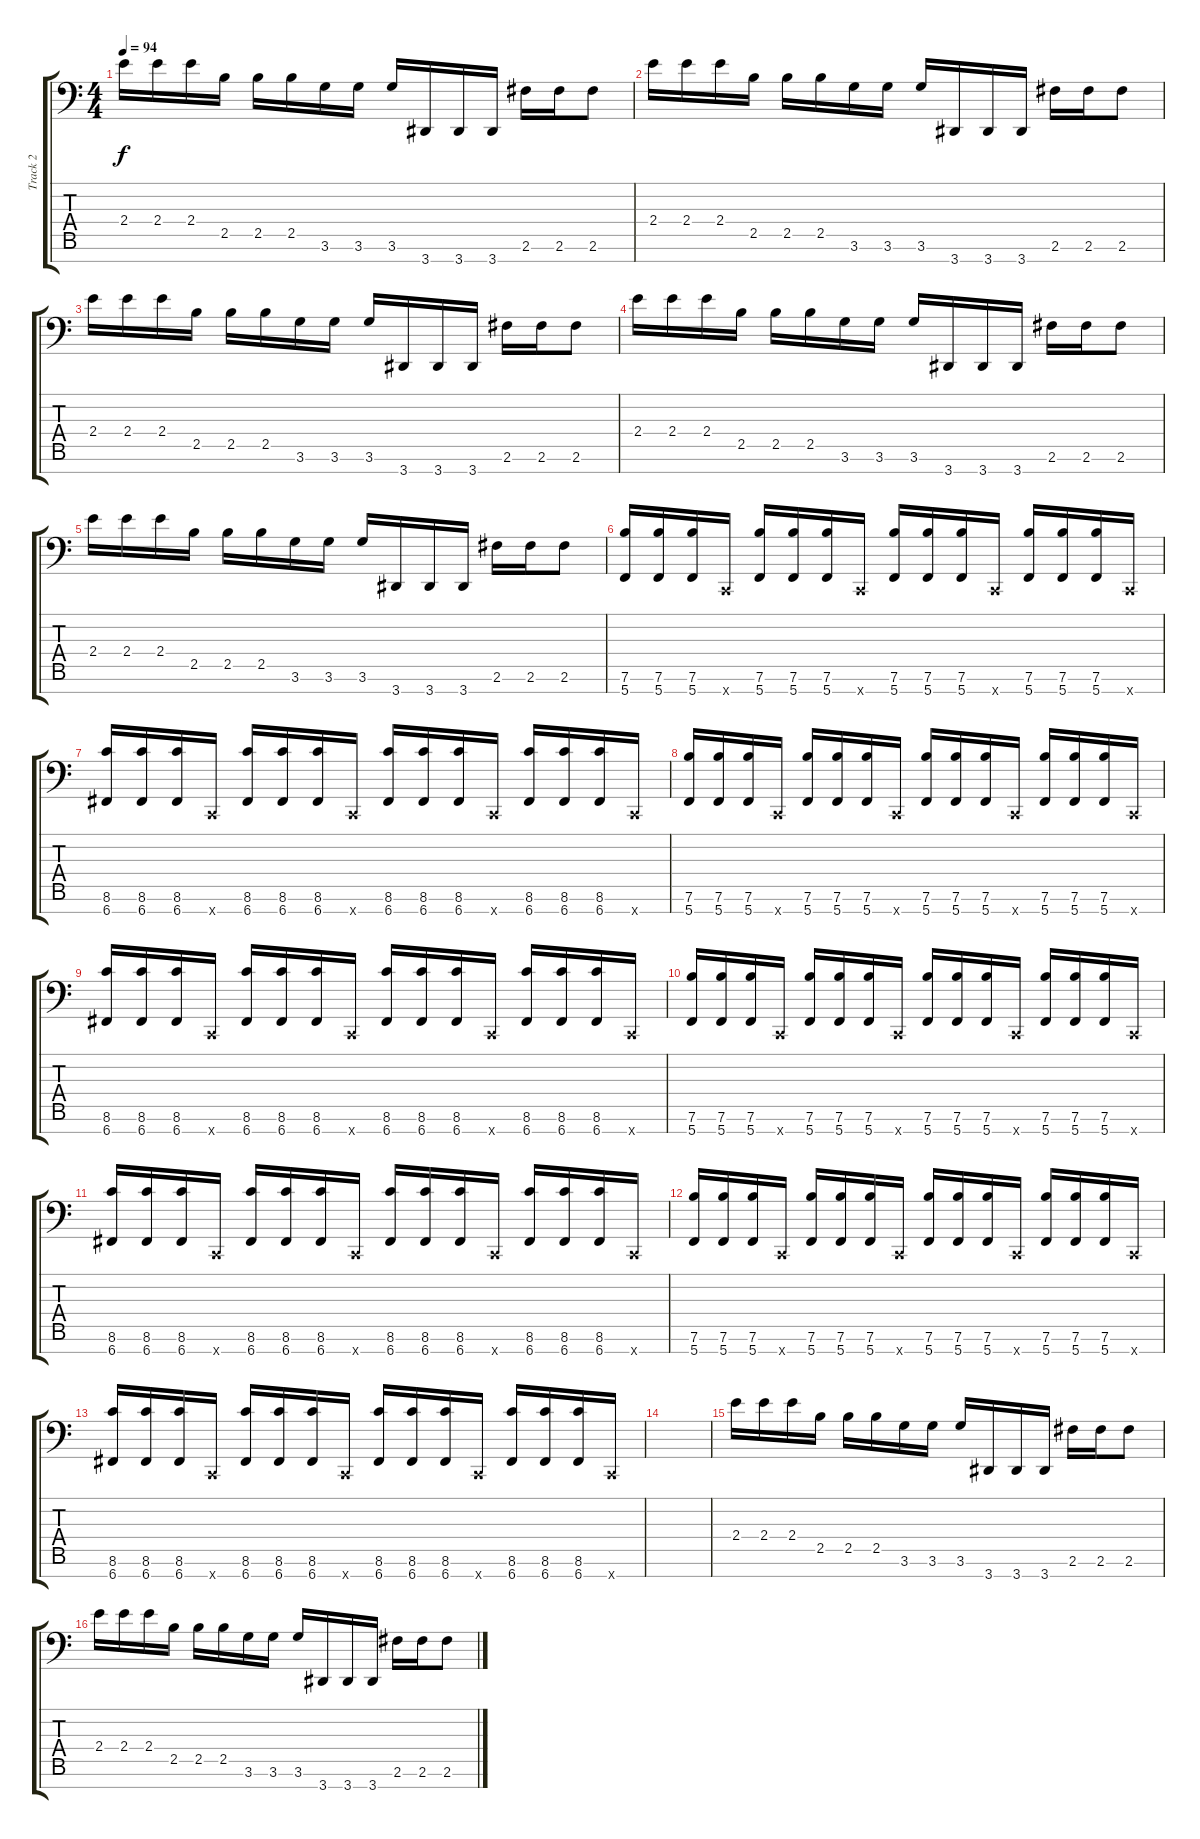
\track ("Track 2" "Track 2") {instrument distortionguitar}
\staff {score tabs}
\tuning (E4 B3 G3 D3 A2 E2 C-1) {hide}
\ts (4 4)
\tempo 94
\clef f4
\ks c
2.4.16{dy f} 2.4.16 2.4.16 2.5.16 2.5.16 2.5.16 3.6.16 3.6.16 3.6.16 3.7.16 3.7.16 3.7.16 2.6.16 2.6.16 2.6.8 |
2.4.16 2.4.16 2.4.16 2.5.16 2.5.16 2.5.16 3.6.16 3.6.16 3.6.16 3.7.16 3.7.16 3.7.16 2.6.16 2.6.16 2.6.8 |
2.4.16 2.4.16 2.4.16 2.5.16 2.5.16 2.5.16 3.6.16 3.6.16 3.6.16 3.7.16 3.7.16 3.7.16 2.6.16 2.6.16 2.6.8 |
2.4.16 2.4.16 2.4.16 2.5.16 2.5.16 2.5.16 3.6.16 3.6.16 3.6.16 3.7.16 3.7.16 3.7.16 2.6.16 2.6.16 2.6.8 |
2.4.16 2.4.16 2.4.16 2.5.16 2.5.16 2.5.16 3.6.16 3.6.16 3.6.16 3.7.16 3.7.16 3.7.16 2.6.16 2.6.16 2.6.8 |
(7.6 5.7).16 (7.6 5.7).16 (7.6 5.7).16 0.7{x}.16 (7.6 5.7).16 (7.6 5.7).16 (7.6 5.7).16 0.7{x}.16 (7.6 5.7).16 (7.6 5.7).16 (7.6 5.7).16 0.7{x}.16 (7.6 5.7).16 (7.6 5.7).16 (7.6 5.7).16 0.7{x}.16 |
(8.6 6.7).16 (8.6 6.7).16 (8.6 6.7).16 0.7{x}.16 (8.6 6.7).16 (8.6 6.7).16 (8.6 6.7).16 0.7{x}.16 (8.6 6.7).16 (8.6 6.7).16 (8.6 6.7).16 0.7{x}.16 (8.6 6.7).16 (8.6 6.7).16 (8.6 6.7).16 0.7{x}.16 |
(7.6 5.7).16 (7.6 5.7).16 (7.6 5.7).16 0.7{x}.16 (7.6 5.7).16 (7.6 5.7).16 (7.6 5.7).16 0.7{x}.16 (7.6 5.7).16 (7.6 5.7).16 (7.6 5.7).16 0.7{x}.16 (7.6 5.7).16 (7.6 5.7).16 (7.6 5.7).16 0.7{x}.16 |
(8.6 6.7).16 (8.6 6.7).16 (8.6 6.7).16 0.7{x}.16 (8.6 6.7).16 (8.6 6.7).16 (8.6 6.7).16 0.7{x}.16 (8.6 6.7).16 (8.6 6.7).16 (8.6 6.7).16 0.7{x}.16 (8.6 6.7).16 (8.6 6.7).16 (8.6 6.7).16 0.7{x}.16 |
(7.6 5.7).16 (7.6 5.7).16 (7.6 5.7).16 0.7{x}.16 (7.6 5.7).16 (7.6 5.7).16 (7.6 5.7).16 0.7{x}.16 (7.6 5.7).16 (7.6 5.7).16 (7.6 5.7).16 0.7{x}.16 (7.6 5.7).16 (7.6 5.7).16 (7.6 5.7).16 0.7{x}.16 |
(8.6 6.7).16 (8.6 6.7).16 (8.6 6.7).16 0.7{x}.16 (8.6 6.7).16 (8.6 6.7).16 (8.6 6.7).16 0.7{x}.16 (8.6 6.7).16 (8.6 6.7).16 (8.6 6.7).16 0.7{x}.16 (8.6 6.7).16 (8.6 6.7).16 (8.6 6.7).16 0.7{x}.16 |
(7.6 5.7).16 (7.6 5.7).16 (7.6 5.7).16 0.7{x}.16 (7.6 5.7).16 (7.6 5.7).16 (7.6 5.7).16 0.7{x}.16 (7.6 5.7).16 (7.6 5.7).16 (7.6 5.7).16 0.7{x}.16 (7.6 5.7).16 (7.6 5.7).16 (7.6 5.7).16 0.7{x}.16 |
(8.6 6.7).16 (8.6 6.7).16 (8.6 6.7).16 0.7{x}.16 (8.6 6.7).16 (8.6 6.7).16 (8.6 6.7).16 0.7{x}.16 (8.6 6.7).16 (8.6 6.7).16 (8.6 6.7).16 0.7{x}.16 (8.6 6.7).16 (8.6 6.7).16 (8.6 6.7).16 0.7{x}.16 |
|
2.4.16 2.4.16 2.4.16 2.5.16 2.5.16 2.5.16 3.6.16 3.6.16 3.6.16 3.7.16 3.7.16 3.7.16 2.6.16 2.6.16 2.6.8 |
2.4.16 2.4.16 2.4.16 2.5.16 2.5.16 2.5.16 3.6.16 3.6.16 3.6.16 3.7.16 3.7.16 3.7.16 2.6.16 2.6.16 2.6.8
